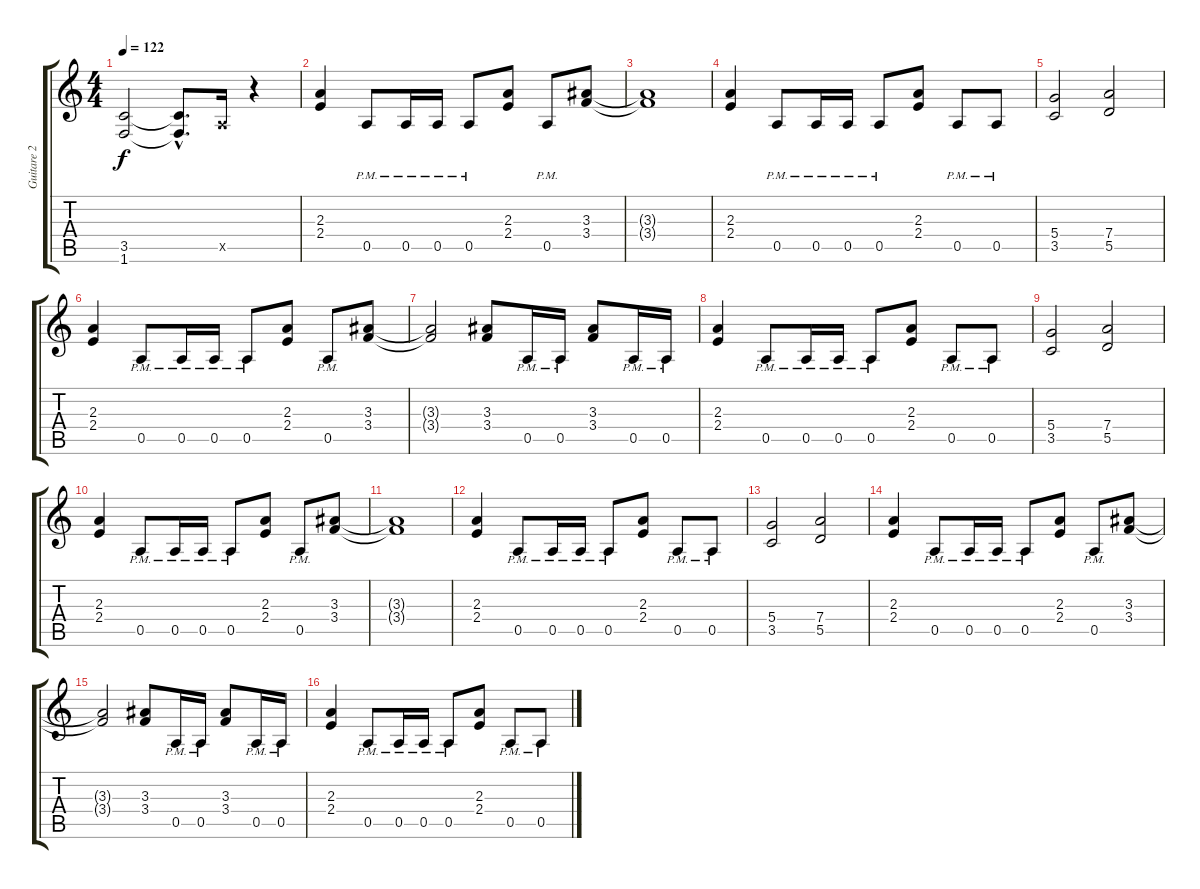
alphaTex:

\track ("Guitare 2" "Guitare 2") {instrument distortionguitar}
\staff {score tabs}
\tuning (E4 B3 G3 D3 A2 E2) {hide}
\ts (4 4)
\tempo 122
\clef g2
\ks c
(3.5{t} 1.6{t}).2{dy f} (3.5{hac t} 1.6{hac t}).8{d} 0.5{x}.16 r.4 |
(2.3 2.4).4 0.5{pm}.8 0.5{pm}.16 0.5{pm}.16 0.5{pm}.8 (2.3 2.4).8 0.5{pm}.8 (3.3 3.4).8 |
(3.3{t} 3.4{t}).1 |
(2.3 2.4).4 0.5{pm}.8 0.5{pm}.16 0.5{pm}.16 0.5{pm}.8 (2.3 2.4).8 0.5{pm}.8 0.5{pm}.8 |
(5.4 3.5).2 (7.4 5.5).2 |
(2.3 2.4).4 0.5{pm}.8 0.5{pm}.16 0.5{pm}.16 0.5{pm}.8 (2.3 2.4).8 0.5{pm}.8 (3.3 3.4).8 |
(3.3{t} 3.4{t}).2 (3.3 3.4).8 0.5{pm}.16 0.5{pm}.16 (3.3 3.4).8 0.5{pm}.16 0.5{pm}.16 |
(2.3 2.4).4 0.5{pm}.8 0.5{pm}.16 0.5{pm}.16 0.5{pm}.8 (2.3 2.4).8 0.5{pm}.8 0.5{pm}.8 |
(5.4 3.5).2 (7.4 5.5).2 |
(2.3 2.4).4 0.5{pm}.8 0.5{pm}.16 0.5{pm}.16 0.5{pm}.8 (2.3 2.4).8 0.5{pm}.8 (3.3 3.4).8 |
(3.3{t} 3.4{t}).1 |
(2.3 2.4).4 0.5{pm}.8 0.5{pm}.16 0.5{pm}.16 0.5{pm}.8 (2.3 2.4).8 0.5{pm}.8 0.5{pm}.8 |
(5.4 3.5).2 (7.4 5.5).2 |
(2.3 2.4).4 0.5{pm}.8 0.5{pm}.16 0.5{pm}.16 0.5{pm}.8 (2.3 2.4).8 0.5{pm}.8 (3.3 3.4).8 |
(3.3{t} 3.4{t}).2 (3.3 3.4).8 0.5{pm}.16 0.5{pm}.16 (3.3 3.4).8 0.5{pm}.16 0.5{pm}.16 |
(2.3 2.4).4 0.5{pm}.8 0.5{pm}.16 0.5{pm}.16 0.5{pm}.8 (2.3 2.4).8 0.5{pm}.8 0.5{pm}.8
